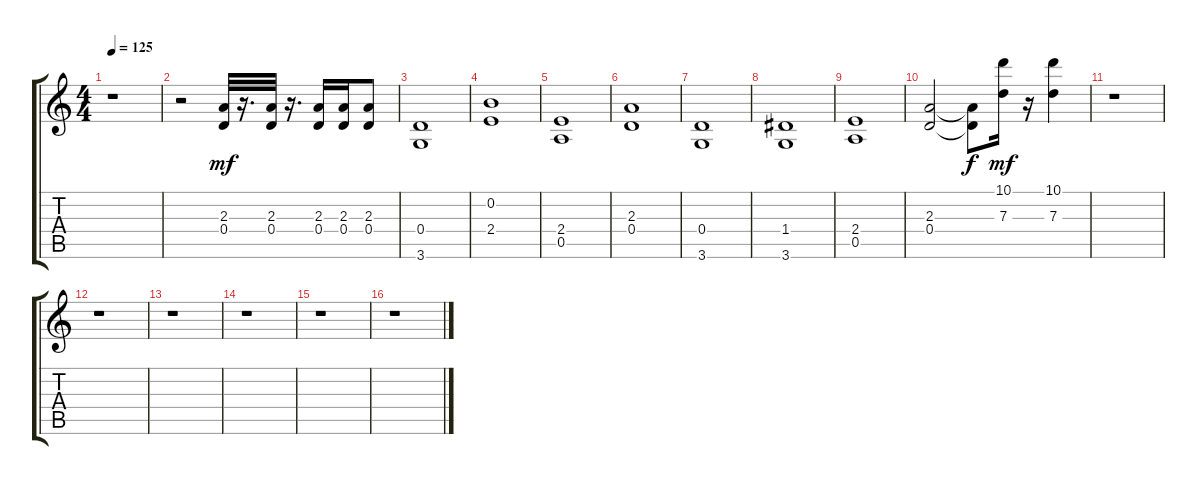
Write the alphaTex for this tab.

\track "" {instrument distortionguitar}
\staff {score tabs}
\tuning (E4 B3 G3 D3 A2 E2) {hide}
\ts (4 4)
\tempo 125
\clef g2
\ks c
r.1{dy f} |
r.2 (2.3 0.4).32{dy mf} r.16{d} (2.3 0.4).32 r.16{d} (2.3 0.4).16 (2.3 0.4).16 (2.3 0.4).8 |
(0.4 3.6).1 |
(0.2 2.4).1 |
(2.4 0.5).1 |
(2.3 0.4).1 |
(0.4 3.6).1 |
(1.4 3.6).1 |
(2.4 0.5).1 |
(2.3 0.4).2 (2.3{t} 0.4{t}).8{dy f} (10.1 7.3).16{dy mf} r.16 (10.1 7.3).4 |
r.1 |
r.1 |
r.1 |
r.1 |
r.1 |
r.1
